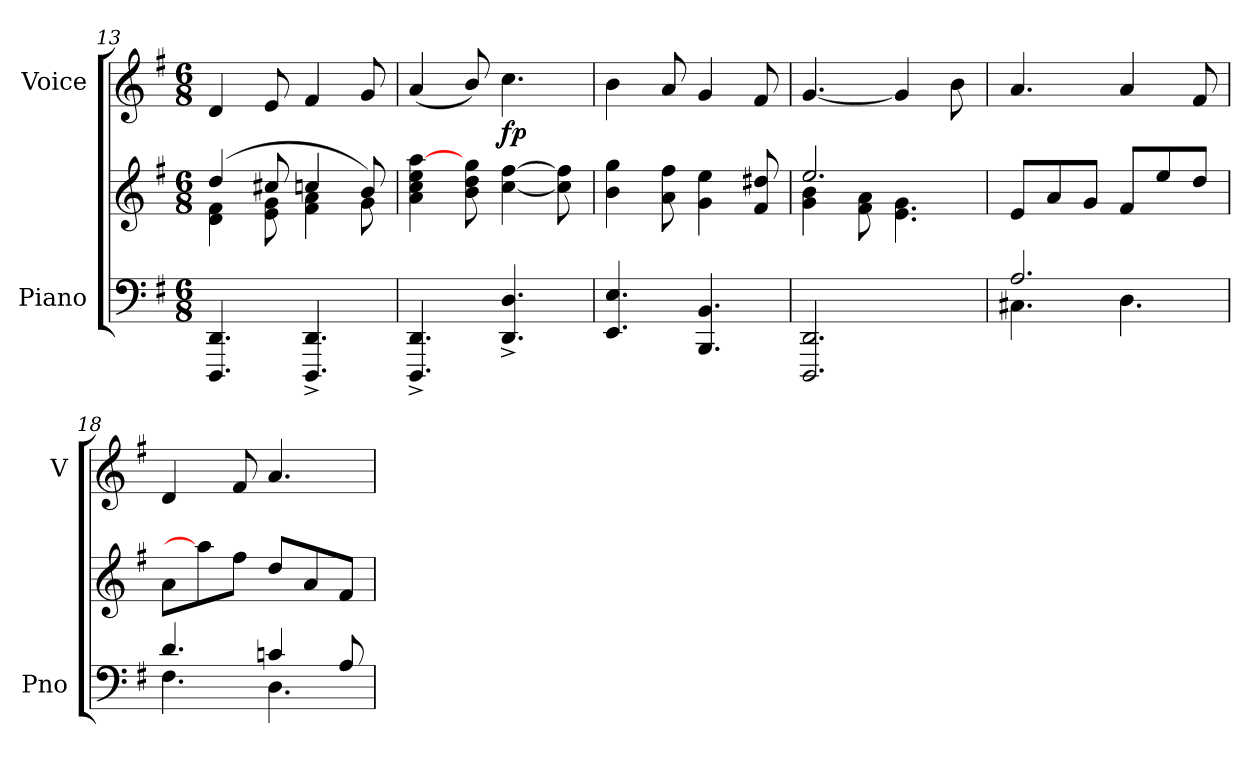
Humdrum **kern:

**kern	**kern	**kern	**dynam
*part2	*part2	*part1	*part1
*staff3	*staff2	*staff1	*staff1
*I"Piano	*	*I"Voice	*
*I'Pno	*	*I'V	*
!!LO:PB:g=z
*clefF4	*clefG2	*clefG2	*
*k[f#]	*k[f#]	*k[f#]	*
*M6/8	*M6/8	*M6/8	*
=13	=13	=13	=13
*	*^	*	*
4.DDD/ 4.DD/	(>4dd/	4d\ 4f#\	4d/	.
.	8cc#X/	8e\ 8g\	8e/	.
4.DDD/^ 4.DD/^	4ccn/	4f#\ 4a\	4f#/	.
.	8b/)	8g\	8g/	.
*	*v	*v	*	*
=14	=14	=14	=14
4.DDD/^ 4.DD/^	4a\ 4cc\ 4ee\ [>4aa\	(<4a/	.
.	8b\ 8dd\ 8gg\	8b/)	.
!	!	!	!LO:DY:b
4.DD/^ 4.D/^	[<4cc\ [<4ff#\	4.cc\	fp
.	8cc\] 8ff#\]	.	.
=15	=15	=15	=15
4.EE/ 4.E/	4b\ 4gg\	4b\	.
.	8a\ 8ff#\	8a/	.
4.BBB/ 4.BB/	4g\ 4ee\	4g/	.
.	8f#/ 8dd#X/	8f#/	.
!!LO:LB:g=z
=16	=16	=16	=16
*	*^	*	*
2.DDD/ 2.DD/	2.ee/	4g\ 4b\	[<4.g/	.
.	.	8f#\ 8a\	.	.
.	.	4.e\ 4.g\	4g/]	.
.	.	.	8b\	.
*	*v	*v	*	*
=17	=17	=17	=17
*^	*	*	*
2.A/	4.C#X\	8e/L	4.a/	.
.	.	8a/	.	.
.	.	8g/J	.	.
.	4.D\	8f#/L	4a/	.
.	.	8ee/	.	.
.	.	8dd/J	8f#/	.
=18	=18	=18	=18	=18
4.d/	4.F#\	8a\L	4d/	.
.	.	8aa\]	.	.
.	.	8ff#\J	8f#/	.
4cn/	4.D\	8dd/L	4.a/	.
.	.	8a/	.	.
8A/	.	8f#/J	.	.
*v	*v	*	*	*
=	=	=	=
*-	*-	*-	*-
